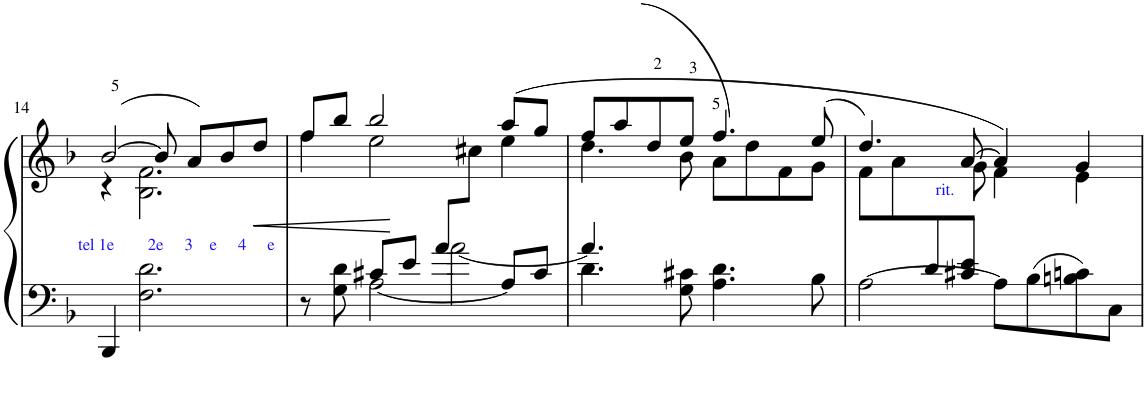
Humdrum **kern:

**kern	**kern	**dynam
*part1	*part1	*part1
*staff2	*staff1	*staff1/2
*I"Piano	*	*
*I'Pno	*	*
!!LO:PB:g=z
*clefF4	*clefG2	*
*k[b-]	*k[b-]	*
*M4/4	*M4/4	*
=14	=14	=14
*	*^	*
!	!LO:TX:b:color=#1D13F1:t=tel 1e        2e     3    e     4     e	!	!
4BBB-/	[2b-/	4r	.
2.F\ 2.d\	.	2.B-\ 2.f\	.
.	8b-/]	.	.
.	8a/L	.	.
.	8b-/	.	.
!	!	!	!LO:HP:b
.	8dd/J	.	<
*	*v	*v	*
.	.	[
=15	=15	=15
*^	*^	*
*	*^	*	*^	*
8r	4ryy	2ryy	8ff/L	4ff\	8ryy	.
*	*	*	*	*v	*v	*
8G\ 8d\	.	.	8bb-/J	.	.
[2A\	8c#X/L	.	2bb-/	2ee\	.
.	8e/J	.	.	.	.
.	8a/L	[2a\	.	.	.
*	*	*	*	*^	*
.	4.ryy	.	.	.	8cc#X\J	.
8A/L]	.	.	(8aa/L	4ee\	4ryy	.
8c#/J	.	.	8gg/J	.	.	.
*	*v	*v	*	*	*	*
*	*	*	*v	*v	*
=16	=16	=16	=16	=16
4.d\	4.a/]	8ff/L	4.dd\	.
.	.	8aa/	.	.
.	.	8dd/	.	.
8G\ 8c#X\	2ryy	8ee/J	8b-\	.
4.A\ 4.d\	.	(4.ff/	8a\L	.
.	.	.	8dd\	.
.	.	.	8f\	.
8B-\)	8ryy	(8ee/	8g\J	.
=17	=17	=17	=17	=17
*	*	*	*^	*
4ryy	[2A\	4.dd/)	4.ryy	8f\L	.
!	!	!	!	!LO:TX:b:color=#1D13F1:t=rit.	!
.	.	.	.	8a\	.
8d/	.	.	.	2.ryy	.
8c#X/ 8e/J	.	[8a/	8g\	.	.
2ryy	8A\L]	4a/])	4f\	.	.
.	8B-\	.	.	.	.
.	8Bn\ 8cn\	4g/	4e\	.	.
.	8C\J	.	.	.	.
*v	*v	*	*	*	*
*	*v	*v	*v	*
=	=	=
*-	*-	*-
